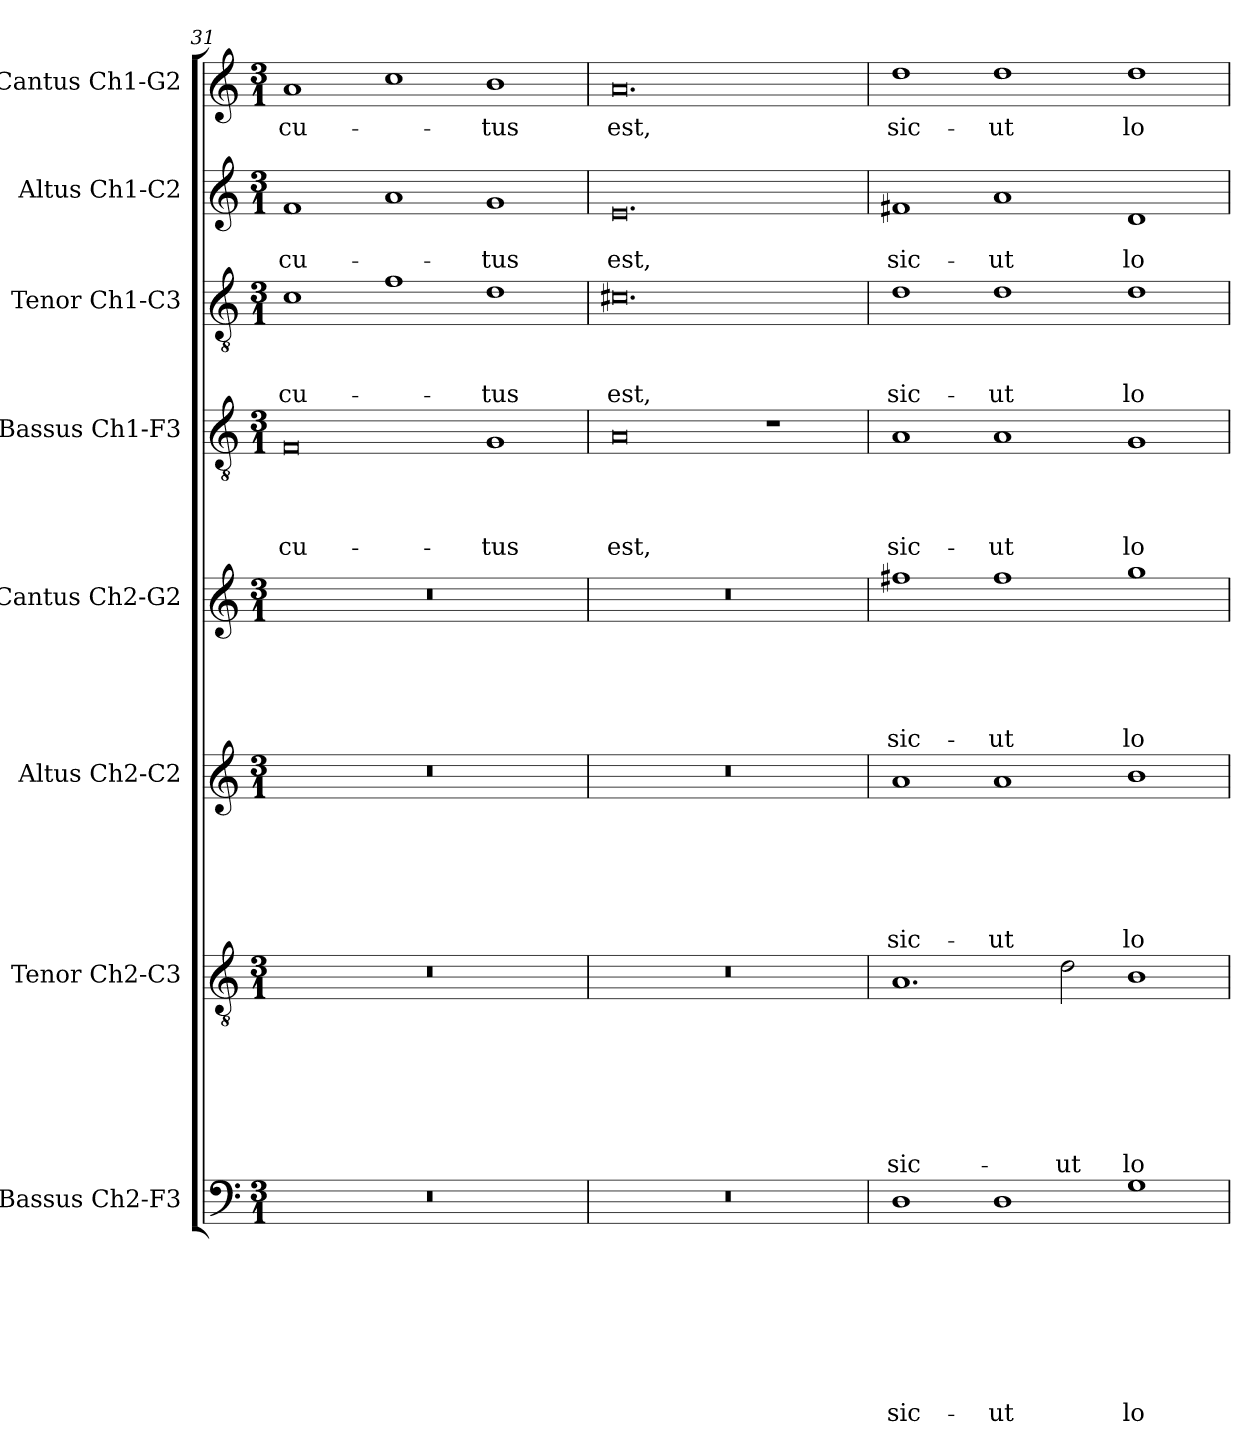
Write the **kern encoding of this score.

**kern	**text	**text	**text	**text	**text	**text	**text	**text	**kern	**text	**text	**text	**text	**text	**text	**text	**kern	**text	**text	**text	**text	**text	**text	**kern	**text	**text	**text	**text	**text	**kern	**text	**text	**text	**text	**kern	**text	**text	**text	**kern	**text	**text	**kern	**text
*part8	*part8	*part8	*part8	*part8	*part8	*part8	*part8	*part8	*part7	*part7	*part7	*part7	*part7	*part7	*part7	*part7	*part6	*part6	*part6	*part6	*part6	*part6	*part6	*part5	*part5	*part5	*part5	*part5	*part5	*part4	*part4	*part4	*part4	*part4	*part3	*part3	*part3	*part3	*part2	*part2	*part2	*part1	*part1
*staff8	*staff8	*staff8	*staff8	*staff8	*staff8	*staff8	*staff8	*staff8	*staff7	*staff7	*staff7	*staff7	*staff7	*staff7	*staff7	*staff7	*staff6	*staff6	*staff6	*staff6	*staff6	*staff6	*staff6	*staff5	*staff5	*staff5	*staff5	*staff5	*staff5	*staff4	*staff4	*staff4	*staff4	*staff4	*staff3	*staff3	*staff3	*staff3	*staff2	*staff2	*staff2	*staff1	*staff1
*I"Bassus Ch2-F3	*	*	*	*	*	*	*	*	*I"Tenor Ch2-C3	*	*	*	*	*	*	*	*I"Altus Ch2-C2	*	*	*	*	*	*	*I"Cantus Ch2-G2	*	*	*	*	*	*I"Bassus Ch1-F3	*	*	*	*	*I"Tenor Ch1-C3	*	*	*	*I"Altus Ch1-C2	*	*	*I"Cantus Ch1-G2	*
*I'B2	*	*	*	*	*	*	*	*	*I'T2	*	*	*	*	*	*	*	*I'A2	*	*	*	*	*	*	*I'C2	*	*	*	*	*	*I'B	*	*	*	*	*I'T	*	*	*	*I'A	*	*	*I'C	*
*clefF4	*	*	*	*	*	*	*	*	*clefGv2	*	*	*	*	*	*	*	*clefG2	*	*	*	*	*	*	*clefG2	*	*	*	*	*	*clefGv2	*	*	*	*	*clefGv2	*	*	*	*clefG2	*	*	*clefG2	*
*k[]	*	*	*	*	*	*	*	*	*k[]	*	*	*	*	*	*	*	*k[]	*	*	*	*	*	*	*k[]	*	*	*	*	*	*k[]	*	*	*	*	*k[]	*	*	*	*k[]	*	*	*k[]	*
*C:	*	*	*	*	*	*	*	*	*C:	*	*	*	*	*	*	*	*C:	*	*	*	*	*	*	*C:	*	*	*	*	*	*C:	*	*	*	*	*C:	*	*	*	*C:	*	*	*C:	*
*M3/1	*	*	*	*	*	*	*	*	*M3/1	*	*	*	*	*	*	*	*M3/1	*	*	*	*	*	*	*M3/1	*	*	*	*	*	*M3/1	*	*	*	*	*M3/1	*	*	*	*M3/1	*	*	*M3/1	*
=31	=31	=31	=31	=31	=31	=31	=31	=31	=31	=31	=31	=31	=31	=31	=31	=31	=31	=31	=31	=31	=31	=31	=31	=31	=31	=31	=31	=31	=31	=31	=31	=31	=31	=31	=31	=31	=31	=31	=31	=31	=31	=31	=31
!	!	!	!	!	!	!	!	!	!	!	!	!	!	!	!	!	!	!	!	!	!	!	!	!	!	!	!	!	!	!	!	!	!	!LO:LY:b	!	!	!	!LO:LY:b	!	!	!LO:LY:b	!	!LO:LY:b
0.r	.	.	.	.	.	.	.	.	0.r	.	.	.	.	.	.	.	0.r	.	.	.	.	.	.	0.r	.	.	.	.	.	0F	.	.	.	-cu-	1c	.	.	-cu-	1f	.	-cu-	1a	-cu-
.	.	.	.	.	.	.	.	.	.	.	.	.	.	.	.	.	.	.	.	.	.	.	.	.	.	.	.	.	.	.	.	.	.	.	1f	.	.	.	1a	.	.	1cc	.
!	!	!	!	!	!	!	!	!	!	!	!	!	!	!	!	!	!	!	!	!	!	!	!	!	!	!	!	!	!	!	!	!	!	!LO:LY:b	!	!	!	!LO:LY:b	!	!	!LO:LY:b	!	!LO:LY:b
.	.	.	.	.	.	.	.	.	.	.	.	.	.	.	.	.	.	.	.	.	.	.	.	.	.	.	.	.	.	1G	.	.	.	-tus	1d	.	.	-tus	1g	.	-tus	1b	-tus
=32	=32	=32	=32	=32	=32	=32	=32	=32	=32	=32	=32	=32	=32	=32	=32	=32	=32	=32	=32	=32	=32	=32	=32	=32	=32	=32	=32	=32	=32	=32	=32	=32	=32	=32	=32	=32	=32	=32	=32	=32	=32	=32	=32
!	!	!	!	!	!	!	!	!	!	!	!	!	!	!	!	!	!	!	!	!	!	!	!	!	!	!	!	!	!	!	!	!	!	!LO:LY:b	!	!	!	!LO:LY:b	!	!	!LO:LY:b	!	!LO:LY:b
0.r	.	.	.	.	.	.	.	.	0.r	.	.	.	.	.	.	.	0.r	.	.	.	.	.	.	0.r	.	.	.	.	.	0A	.	.	.	est,	0.c#X	.	.	est,	0.e	.	est,	0.a	est,
.	.	.	.	.	.	.	.	.	.	.	.	.	.	.	.	.	.	.	.	.	.	.	.	.	.	.	.	.	.	1r	.	.	.	.	.	.	.	.	.	.	.	.	.
=33	=33	=33	=33	=33	=33	=33	=33	=33	=33	=33	=33	=33	=33	=33	=33	=33	=33	=33	=33	=33	=33	=33	=33	=33	=33	=33	=33	=33	=33	=33	=33	=33	=33	=33	=33	=33	=33	=33	=33	=33	=33	=33	=33
!	!	!	!	!	!	!	!	!LO:LY:b	!	!	!	!	!	!	!	!LO:LY:b	!	!	!	!	!	!	!LO:LY:b	!	!	!	!	!	!LO:LY:b	!	!	!	!	!LO:LY:b	!	!	!	!LO:LY:b	!	!	!LO:LY:b	!	!LO:LY:b
1D	.	.	.	.	.	.	.	sic-	1.A	.	.	.	.	.	.	sic-	1a	.	.	.	.	.	sic-	1ff#X	.	.	.	.	sic-	1A	.	.	.	sic-	1d	.	.	sic-	1f#X	.	sic-	1dd	sic-
!	!	!	!	!	!	!	!	!LO:LY:b	!	!	!	!	!	!	!	!	!	!	!	!	!	!	!LO:LY:b	!	!	!	!	!	!LO:LY:b	!	!	!	!	!LO:LY:b	!	!	!	!LO:LY:b	!	!	!LO:LY:b	!	!LO:LY:b
1D	.	.	.	.	.	.	.	-ut	.	.	.	.	.	.	.	.	1a	.	.	.	.	.	-ut	1ff#	.	.	.	.	-ut	1A	.	.	.	-ut	1d	.	.	-ut	1a	.	-ut	1dd	-ut
!	!	!	!	!	!	!	!	!	!	!	!	!	!	!	!	!LO:LY:b	!	!	!	!	!	!	!	!	!	!	!	!	!	!	!	!	!	!	!	!	!	!	!	!	!	!	!
.	.	.	.	.	.	.	.	.	2d\	.	.	.	.	.	.	-ut	.	.	.	.	.	.	.	.	.	.	.	.	.	.	.	.	.	.	.	.	.	.	.	.	.	.	.
!	!	!	!	!	!	!	!	!LO:LY:b	!	!	!	!	!	!	!	!LO:LY:b	!	!	!	!	!	!	!LO:LY:b	!	!	!	!	!	!LO:LY:b	!	!	!	!	!LO:LY:b	!	!	!	!LO:LY:b	!	!	!LO:LY:b	!	!LO:LY:b
1G	.	.	.	.	.	.	.	lo-	1B	.	.	.	.	.	.	lo-	1b	.	.	.	.	.	lo-	1gg	.	.	.	.	lo-	1G	.	.	.	lo-	1d	.	.	lo-	1d	.	lo-	1dd	lo-
=	=	=	=	=	=	=	=	=	=	=	=	=	=	=	=	=	=	=	=	=	=	=	=	=	=	=	=	=	=	=	=	=	=	=	=	=	=	=	=	=	=	=	=
*-	*-	*-	*-	*-	*-	*-	*-	*-	*-	*-	*-	*-	*-	*-	*-	*-	*-	*-	*-	*-	*-	*-	*-	*-	*-	*-	*-	*-	*-	*-	*-	*-	*-	*-	*-	*-	*-	*-	*-	*-	*-	*-	*-
